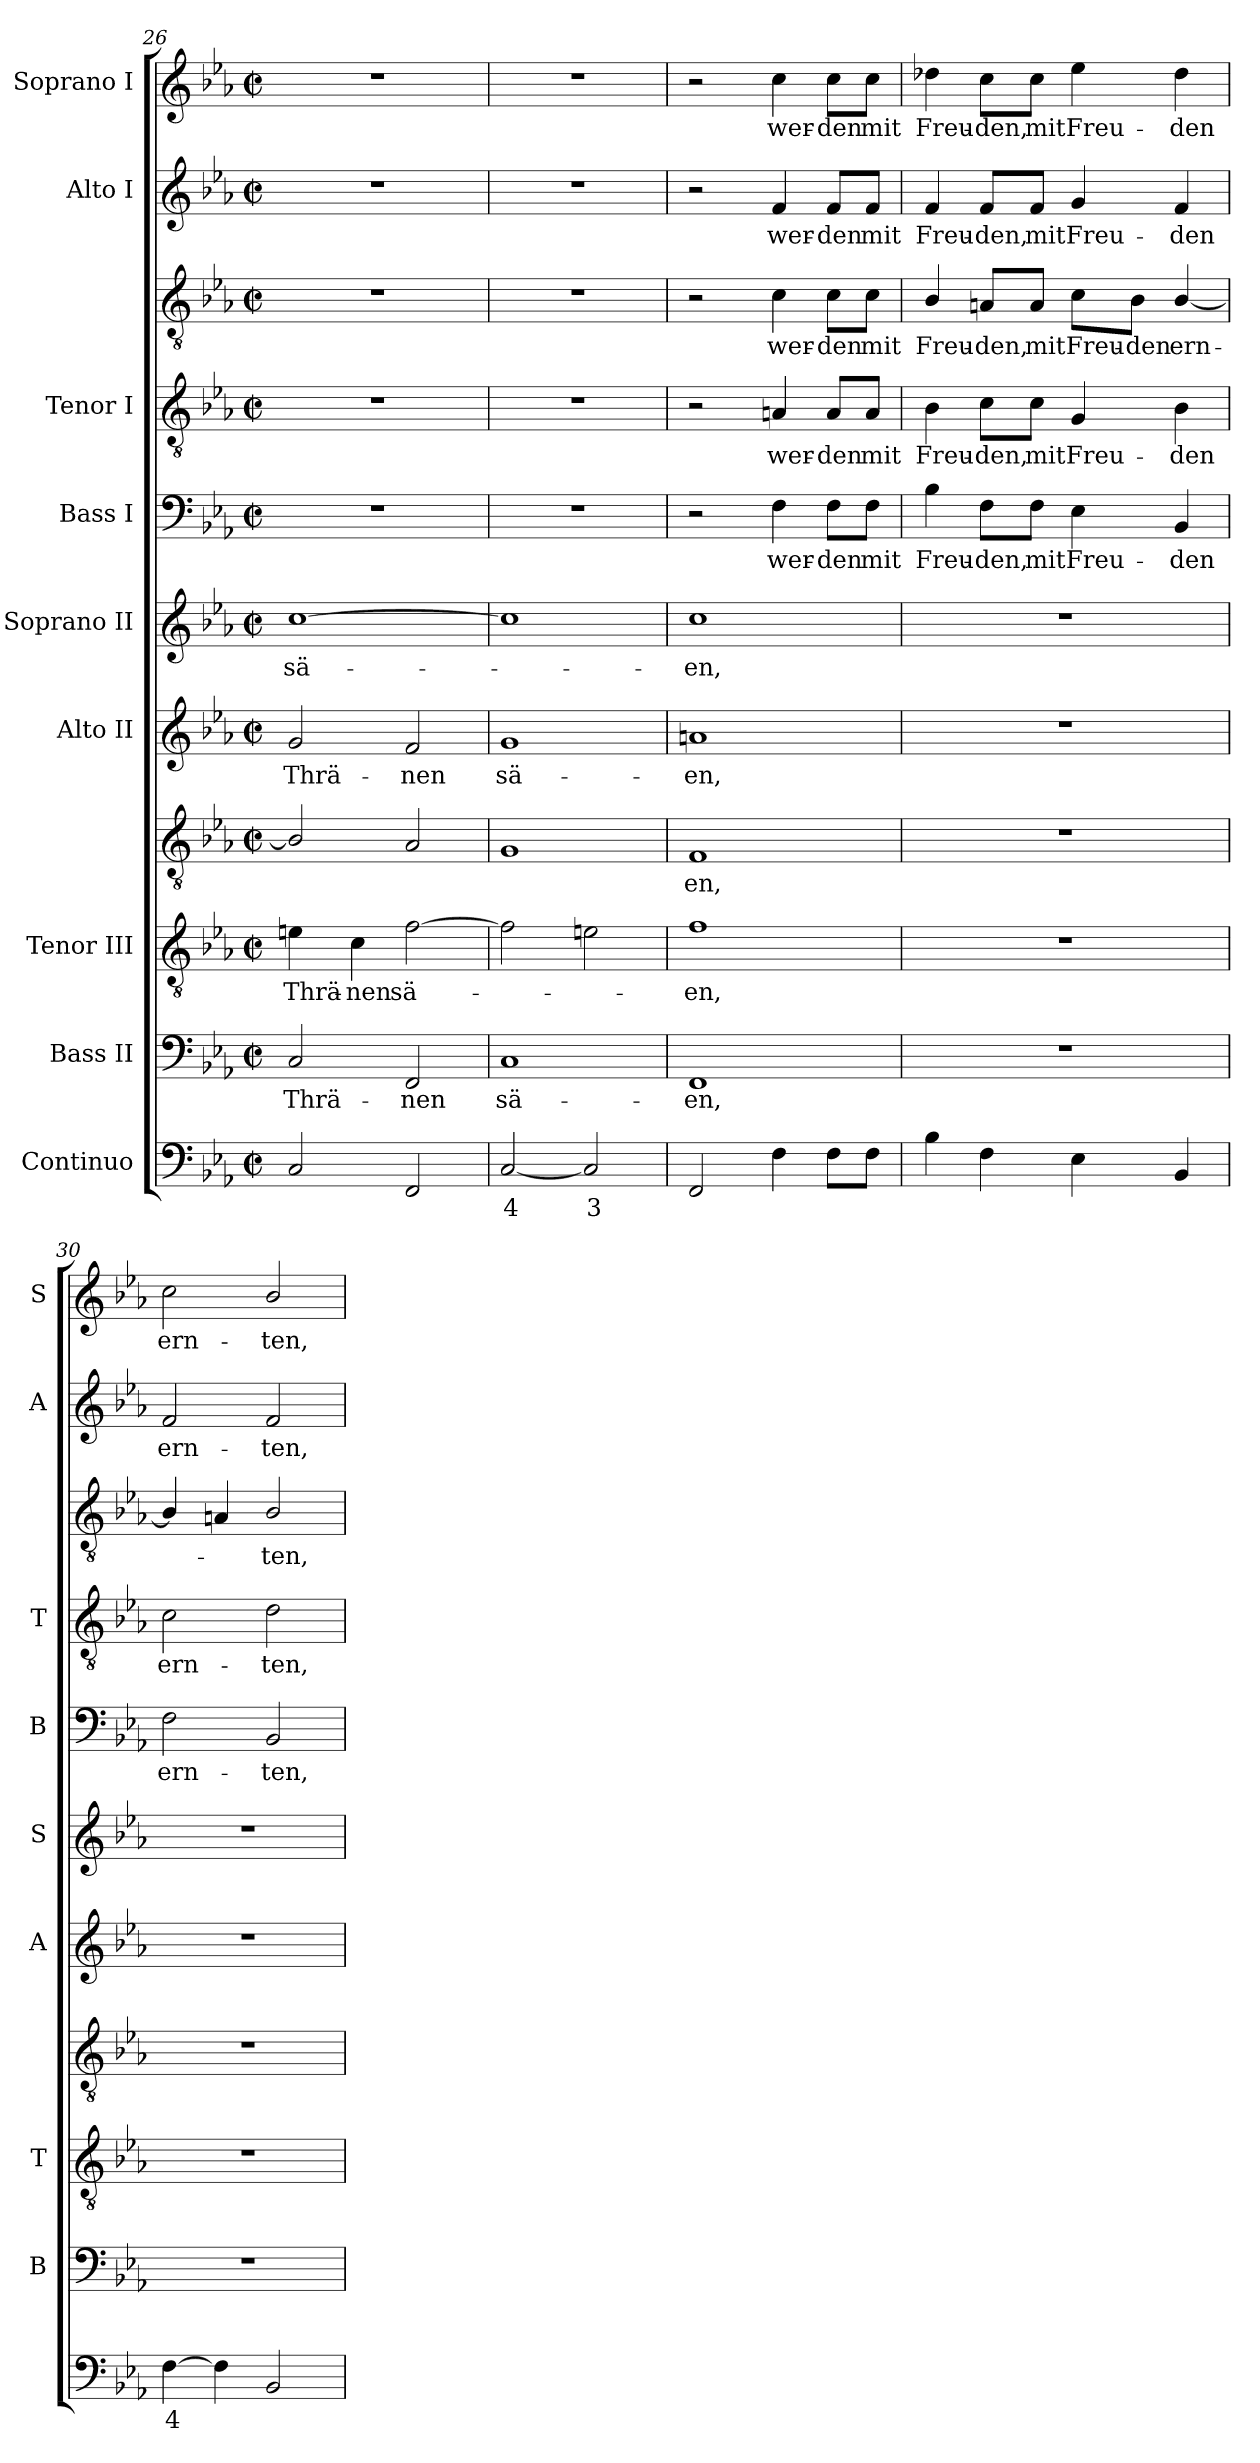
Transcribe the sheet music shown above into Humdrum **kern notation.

**kern	**text	**kern	**text	**kern	**text	**kern	**text	**kern	**text	**kern	**text	**kern	**text	**kern	**text	**kern	**text	**kern	**text	**kern	**text
*part9	*part9	*part8	*part8	*part7	*part7	*part7	*part7	*part6	*part6	*part5	*part5	*part4	*part4	*part3	*part3	*part3	*part3	*part2	*part2	*part1	*part1
*staff11	*staff11	*staff10	*staff10	*staff9	*staff9	*staff8	*staff8	*staff7	*staff7	*staff6	*staff6	*staff5	*staff5	*staff4	*staff4	*staff3	*staff3	*staff2	*staff2	*staff1	*staff1
*I"Continuo	*	*I"Bass II	*	*I"Tenor III	*	*	*	*I"Alto II	*	*I"Soprano II	*	*I"Bass I	*	*I"Tenor I	*	*	*	*I"Alto I	*	*I"Soprano I	*
*	*	*I'B	*	*I'T	*	*	*	*I'A	*	*I'S	*	*I'B	*	*I'T	*	*	*	*I'A	*	*I'S	*
*clefF4	*	*clefF4	*	*clefGv2	*	*clefGv2	*	*clefG2	*	*clefG2	*	*clefF4	*	*clefGv2	*	*clefGv2	*	*clefG2	*	*clefG2	*
*k[b-e-a-]	*	*k[b-e-a-]	*	*k[b-e-a-]	*	*k[b-e-a-]	*	*k[b-e-a-]	*	*k[b-e-a-]	*	*k[b-e-a-]	*	*k[b-e-a-]	*	*k[b-e-a-]	*	*k[b-e-a-]	*	*k[b-e-a-]	*
*E-:	*	*E-:	*	*E-:	*	*E-:	*	*E-:	*	*E-:	*	*E-:	*	*E-:	*	*E-:	*	*E-:	*	*E-:	*
*M2/2	*	*M2/2	*	*M2/2	*	*M2/2	*	*M2/2	*	*M2/2	*	*M2/2	*	*M2/2	*	*M2/2	*	*M2/2	*	*M2/2	*
*met(c|)	*	*met(c|)	*	*met(c|)	*	*met(c|)	*	*met(c|)	*	*met(c|)	*	*met(c|)	*	*met(c|)	*	*met(c|)	*	*met(c|)	*	*met(c|)	*
=26	=26	=26	=26	=26	=26	=26	=26	=26	=26	=26	=26	=26	=26	=26	=26	=26	=26	=26	=26	=26	=26
!	!	!	!LO:LY:b	!	!LO:LY:b	!	!	!	!LO:LY:b	!	!LO:LY:b	!	!	!	!	!	!	!	!	!	!
2C	.	2C	Thrä-	4en	Thrä-	2B-/]	.	2g	Thrä-	[1cc	sä-	1r	.	1r	.	1r	.	1r	.	1r	.
!	!	!	!	!	!LO:LY:b	!	!	!	!	!	!	!	!	!	!	!	!	!	!	!	!
.	.	.	.	4c	-nen	.	.	.	.	.	.	.	.	.	.	.	.	.	.	.	.
!	!	!	!LO:LY:b	!	!LO:LY:b	!	!	!	!LO:LY:b	!	!	!	!	!	!	!	!	!	!	!	!
2FF	.	2FF	-nen	[2f	sä-	2A-	.	2f	-nen	.	.	.	.	.	.	.	.	.	.	.	.
=27	=27	=27	=27	=27	=27	=27	=27	=27	=27	=27	=27	=27	=27	=27	=27	=27	=27	=27	=27	=27	=27
!	!LO:LY:b	!	!LO:LY:b	!	!	!	!	!	!LO:LY:b	!	!	!	!	!	!	!	!	!	!	!	!
[2C	4	1C	sä-	2f]	.	1G	.	1g	sä-	1cc]	.	1r	.	1r	.	1r	.	1r	.	1r	.
!	!LO:LY:b	!	!	!	!	!	!	!	!	!	!	!	!	!	!	!	!	!	!	!	!
2C]	3	.	.	2en	.	.	.	.	.	.	.	.	.	.	.	.	.	.	.	.	.
=28	=28	=28	=28	=28	=28	=28	=28	=28	=28	=28	=28	=28	=28	=28	=28	=28	=28	=28	=28	=28	=28
!	!	!	!LO:LY:b	!	!LO:LY:b	!	!LO:LY:b	!	!LO:LY:b	!	!LO:LY:b	!	!	!	!	!	!	!	!	!	!
2FF	.	1FF	-en,	1f	en,	1F	en,	1an	-en,	1cc	en,	2r	.	2r	.	2r	.	2r	.	2r	.
!	!	!	!	!	!	!	!	!	!	!	!	!	!LO:LY:b	!	!LO:LY:b	!	!LO:LY:b	!	!LO:LY:b	!	!LO:LY:b
4F	.	.	.	.	.	.	.	.	.	.	.	4F	wer-	4An	wer-	4c	wer-	4f	wer-	4cc	wer-
!	!	!	!	!	!	!	!	!	!	!	!	!	!LO:LY:b	!	!LO:LY:b	!	!LO:LY:b	!	!LO:LY:b	!	!LO:LY:b
8FL	.	.	.	.	.	.	.	.	.	.	.	8F\L	-den	8A/L	-den	8c\L	-den	8f/L	-den	8cc\L	-den
!	!	!	!	!	!	!	!	!	!	!	!	!	!LO:LY:b	!	!LO:LY:b	!	!LO:LY:b	!	!LO:LY:b	!	!LO:LY:b
8FJ	.	.	.	.	.	.	.	.	.	.	.	8F\J	mit	8A/J	mit	8c\J	mit	8f/J	mit	8cc\J	mit
=29	=29	=29	=29	=29	=29	=29	=29	=29	=29	=29	=29	=29	=29	=29	=29	=29	=29	=29	=29	=29	=29
!	!	!	!	!	!	!	!	!	!	!	!	!	!LO:LY:b	!	!LO:LY:b	!	!LO:LY:b	!	!LO:LY:b	!	!LO:LY:b
4B-	.	1r	.	1r	.	1r	.	1r	.	1r	.	4B-	Freu-	4B-	Freu-	4B-/	Freu-	4f	Freu-	4dd-X	Freu-
!	!	!	!	!	!	!	!	!	!	!	!	!	!LO:LY:b	!	!LO:LY:b	!	!LO:LY:b	!	!LO:LY:b	!	!LO:LY:b
4F\	.	.	.	.	.	.	.	.	.	.	.	8F\L	-den,	8c\L	-den,	8An/L	-den,	8f/L	-den,	8cc\L	-den,
!	!	!	!	!	!	!	!	!	!	!	!	!	!LO:LY:b	!	!LO:LY:b	!	!LO:LY:b	!	!LO:LY:b	!	!LO:LY:b
.	.	.	.	.	.	.	.	.	.	.	.	8F\J	mit	8c\J	mit	8A/J	mit	8f/J	mit	8cc\J	mit
!	!	!	!	!	!	!	!	!	!	!	!	!	!LO:LY:b	!	!LO:LY:b	!	!LO:LY:b	!	!LO:LY:b	!	!LO:LY:b
4E-	.	.	.	.	.	.	.	.	.	.	.	4E-	Freu-	4G	Freu-	8c\L	Freu-	4g	Freu-	4ee-	Freu-
!	!	!	!	!	!	!	!	!	!	!	!	!	!	!	!	!	!LO:LY:b	!	!	!	!
.	.	.	.	.	.	.	.	.	.	.	.	.	.	.	.	8B-\J	-den	.	.	.	.
!	!	!	!	!	!	!	!	!	!	!	!	!	!LO:LY:b	!	!LO:LY:b	!	!LO:LY:b	!	!LO:LY:b	!	!LO:LY:b
4BB-	.	.	.	.	.	.	.	.	.	.	.	4BB-	-den	4B-	-den	[4B-/	ern-	4f	-den	4dd-	-den
=30	=30	=30	=30	=30	=30	=30	=30	=30	=30	=30	=30	=30	=30	=30	=30	=30	=30	=30	=30	=30	=30
!	!LO:LY:b	!	!	!	!	!	!	!	!	!	!	!	!LO:LY:b	!	!LO:LY:b	!	!	!	!LO:LY:b	!	!LO:LY:b
[4F\	4	1r	.	1r	.	1r	.	1r	.	1r	.	2F	ern-	2c	ern-	4B-/]	.	2f	ern-	2cc	ern-
4F\]	.	.	.	.	.	.	.	.	.	.	.	.	.	.	.	4An/	.	.	.	.	.
!	!	!	!	!	!	!	!	!	!	!	!	!	!LO:LY:b	!	!LO:LY:b	!	!LO:LY:b	!	!LO:LY:b	!	!LO:LY:b
2BB-	.	.	.	.	.	.	.	.	.	.	.	2BB-	-ten,	2d	-ten,	2B-/	ten,	2f	-ten,	2b-/	-ten,
=	=	=	=	=	=	=	=	=	=	=	=	=	=	=	=	=	=	=	=	=	=
*-	*-	*-	*-	*-	*-	*-	*-	*-	*-	*-	*-	*-	*-	*-	*-	*-	*-	*-	*-	*-	*-
